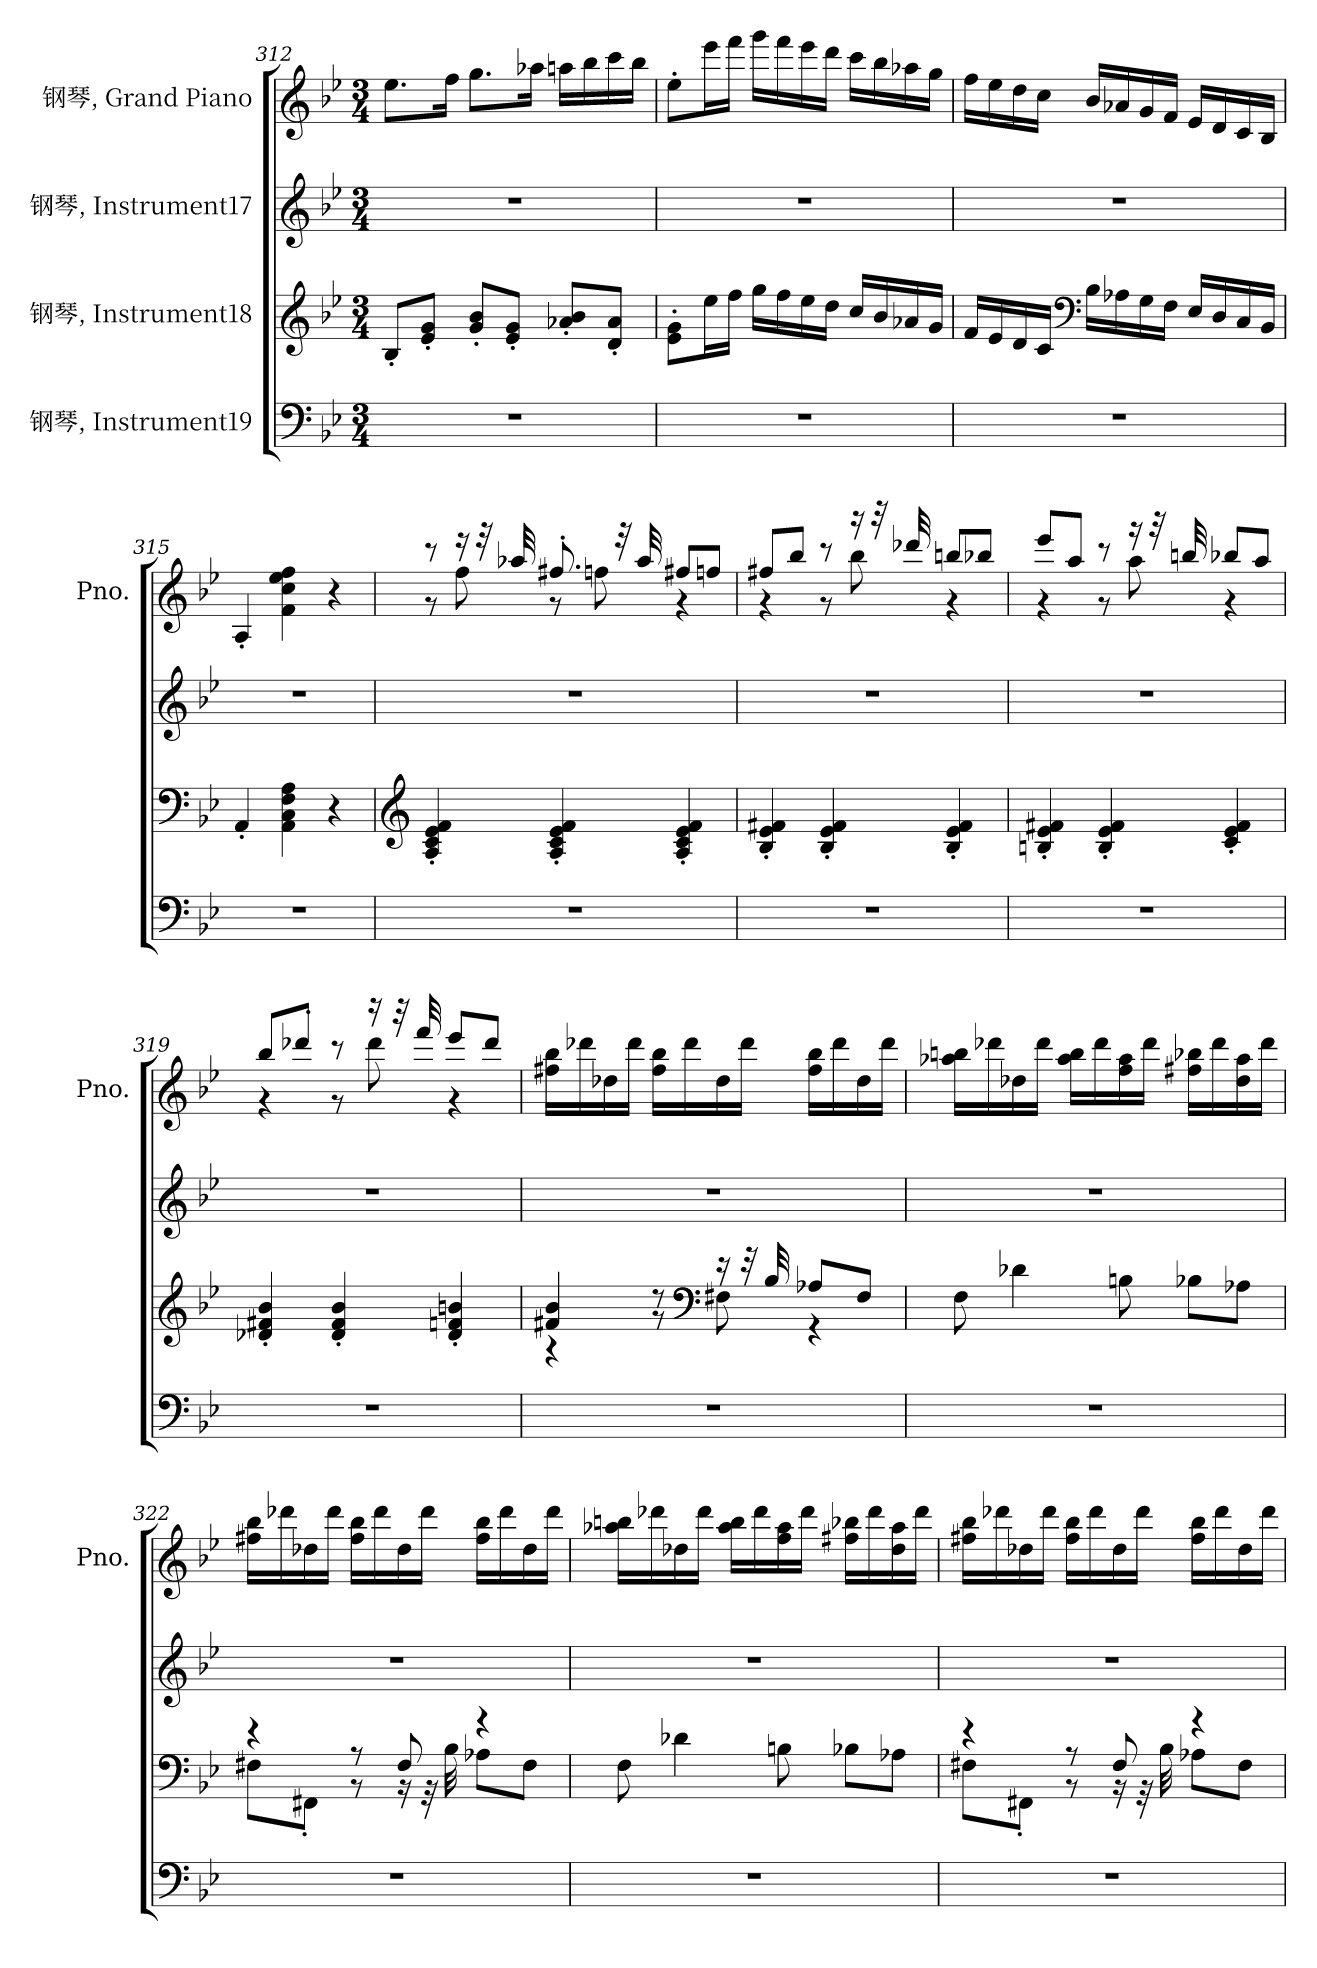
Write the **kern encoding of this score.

**kern	**kern	**kern	**kern
*part4	*part3	*part2	*part1
*staff4	*staff3	*staff2	*staff1
*I"钢琴, Instrument19	*I"钢琴, Instrument18	*I"钢琴, Instrument17	*I"钢琴, Grand Piano
*	*	*	*I'Pno.
*clefF4	*clefG2	*clefG2	*clefG2
*k[b-e-]	*k[b-e-]	*k[b-e-]	*k[b-e-]
*M3/4	*M3/4	*M3/4	*M3/4
=312	=312	=312	=312
2.r	8B-'/L	2.r	8.ee-\L
.	8e-/' 8g/'J	.	.
.	.	.	16ff\Jk
.	8g/' 8b-/'L	.	8.gg\L
.	8e-/' 8g/'J	.	.
.	.	.	16aa-X\Jk
.	8a-X/' 8b-/'L	.	16aan\LL
.	.	.	16bb-\
.	8d/' 8a-/'J	.	16ccc\
.	.	.	16bb-\JJ
=313	=313	=313	=313
2.r	8e-\' 8g\'L	2.r	8ee-'\L
.	16ee-\L	.	16eee-\L
.	16ff\JJ	.	16fff\JJ
.	16gg\LL	.	16ggg\LL
.	16ff\	.	16fff\
.	16ee-\	.	16eee-\
.	16dd\JJ	.	16ddd\JJ
.	16cc/LL	.	16ccc\LL
.	16b-/	.	16bb-\
.	16a-X/	.	16aa-X\
.	16g/JJ	.	16gg\JJ
!!LO:LB:g=z
=314	=314	=314	=314
2.r	16f/LL	2.r	16ff\LL
.	16e-/	.	16ee-\
.	16d/	.	16dd\
.	16c/JJ	.	16cc\JJ
*	*clefF4	*	*
.	16B-\LL	.	16b-/LL
.	16A-X\	.	16a-X/
.	16G\	.	16g/
.	16F\JJ	.	16f/JJ
.	16E-/LL	.	16e-/LL
.	16D/	.	16d/
.	16C/	.	16c/
.	16BB-/JJ	.	16B-/JJ
=315	=315	=315	=315
2.r	4AA'/	2.r	4A'/
.	4AA\ 4C\ 4F\ 4A\	.	4f\ 4cc\ 4ee-\ 4ff\
.	4r	.	4r
=316	=316	=316	=316
*	*clefG2	*	*
*	*	*	*^
2.r	4A/' 4c/' 4e-/' 4f/'	2.r	8r	8r
.	.	.	16r	8ff\
.	.	.	32r	.
.	.	.	32aa-X/	.
.	4A/' 4c/' 4e-/' 4f/'	.	8.ff#X'/	8r
.	.	.	.	8ffn\
.	.	.	32r	.
.	.	.	32aa-/	.
.	4A/' 4c/' 4e-/' 4f/'	.	8ff#X/L	4r
.	.	.	8ffn/J	.
!!LO:LB:g=z	!!
=317	=317	=317	=317	=317
2.r	4B-/' 4e-/' 4f#X/'	2.r	8ff#X/L	4r
.	.	.	8bb-/J	.
.	4B-/' 4e-/' 4f#/'	.	8r	8r
.	.	.	16r	8bb-\
.	.	.	32r	.
.	.	.	32ddd-X/	.
.	4B-/' 4e-/' 4f#/'	.	8bbn/L	4r
.	.	.	8bb-X/J	.
=318	=318	=318	=318	=318
2.r	4Bn/' 4e-/' 4f#X/'	2.r	8eee-/L	4r
.	.	.	8aa/J	.
.	4B/' 4e-/' 4f#/'	.	8r	8r
.	.	.	16r	8aa\
.	.	.	32r	.
.	.	.	32bbn/	.
.	4c/' 4e-/' 4f#/'	.	8bb-X/L	4r
.	.	.	8aa/J	.
=319	=319	=319	=319	=319
2.r	4d-X/' 4f#X/' 4b-/'	2.r	8bb-/L	4r
.	.	.	8ddd-X'/J	.
.	4d-/' 4f#/' 4b-/'	.	8r	8r
.	.	.	16r	8ddd-\
.	.	.	32r	.
.	.	.	32fff/	.
.	4d-/' 4fn/' 4bn/'	.	8eee-/L	4r
.	.	.	8ddd-/J	.
*	*	*	*v	*v
!!LO:PB:g=z
=320	=320	=320	=320
*	*^	*	*
2.r	4f#X/ 4b-/	4r	2.r	16ff#X\ 16bb-\LL
.	.	.	.	16ddd-X\
.	.	.	.	16dd-X\
.	.	.	.	16ddd-\JJ
.	8r	8r	.	16ff#\ 16bb-\LL
.	.	.	.	16ddd-\
*	*clefF4	*	*	*
.	16r	8F#X\	.	16dd-\
.	32r	.	.	16ddd-\JJ
.	32B-/	.	.	.
.	8A-X/L	4r	.	16ff#\ 16bb-\LL
.	.	.	.	16ddd-\
.	8F#/J	.	.	16dd-\
.	.	.	.	16ddd-\JJ
*	*v	*v	*	*
=321	=321	=321	=321
2.r	8F\	2.r	16aa-X\ 16bbn\LL
.	.	.	16ddd-X\
.	4d-X\	.	16dd-X\
.	.	.	16ddd-\JJ
.	.	.	16aa-\ 16bb\LL
.	.	.	16ddd-\
.	8Bn\	.	16ff\ 16aa-\
.	.	.	16ddd-\JJ
.	8B-X\L	.	16ff#X\ 16bb-X\LL
.	.	.	16ddd-\
.	8A-X\J	.	16dd-\ 16aa-\
.	.	.	16ddd-\JJ
!!LO:LB:g=z
=322	=322	=322	=322
*	*^	*	*
2.r	4r	8F#X\L	2.r	16ff#X\ 16bb-\LL
.	.	.	.	16ddd-X\
.	.	8FF#X'\J	.	16dd-X\
.	.	.	.	16ddd-\JJ
.	8r	8r	.	16ff#\ 16bb-\LL
.	.	.	.	16ddd-\
.	8F#/	16r	.	16dd-\
.	.	32r	.	16ddd-\JJ
.	.	32B-\	.	.
.	4r	8A-X\L	.	16ff#\ 16bb-\LL
.	.	.	.	16ddd-\
.	.	8F#\J	.	16dd-\
.	.	.	.	16ddd-\JJ
*	*v	*v	*	*
=323	=323	=323	=323
2.r	8F\	2.r	16aa-X\ 16bbn\LL
.	.	.	16ddd-X\
.	4d-X\	.	16dd-X\
.	.	.	16ddd-\JJ
.	.	.	16aa-\ 16bb\LL
.	.	.	16ddd-\
.	8Bn\	.	16ff\ 16aa-\
.	.	.	16ddd-\JJ
.	8B-X\L	.	16ff#X\ 16bb-X\LL
.	.	.	16ddd-\
.	8A-X\J	.	16dd-\ 16aa-\
.	.	.	16ddd-\JJ
!!LO:LB:g=z
=324	=324	=324	=324
*	*^	*	*
2.r	4r	8F#X\L	2.r	16ff#X\ 16bb-\LL
.	.	.	.	16ddd-X\
.	.	8FF#X'\J	.	16dd-X\
.	.	.	.	16ddd-\JJ
.	8r	8r	.	16ff#\ 16bb-\LL
.	.	.	.	16ddd-\
.	8F#/	16r	.	16dd-\
.	.	32r	.	16ddd-\JJ
.	.	32B-\	.	.
.	4r	8A-X\L	.	16ff#\ 16bb-\LL
.	.	.	.	16ddd-\
.	.	8F#\J	.	16dd-\
.	.	.	.	16ddd-\JJ
*	*v	*v	*	*
=	=	=	=
*-	*-	*-	*-
